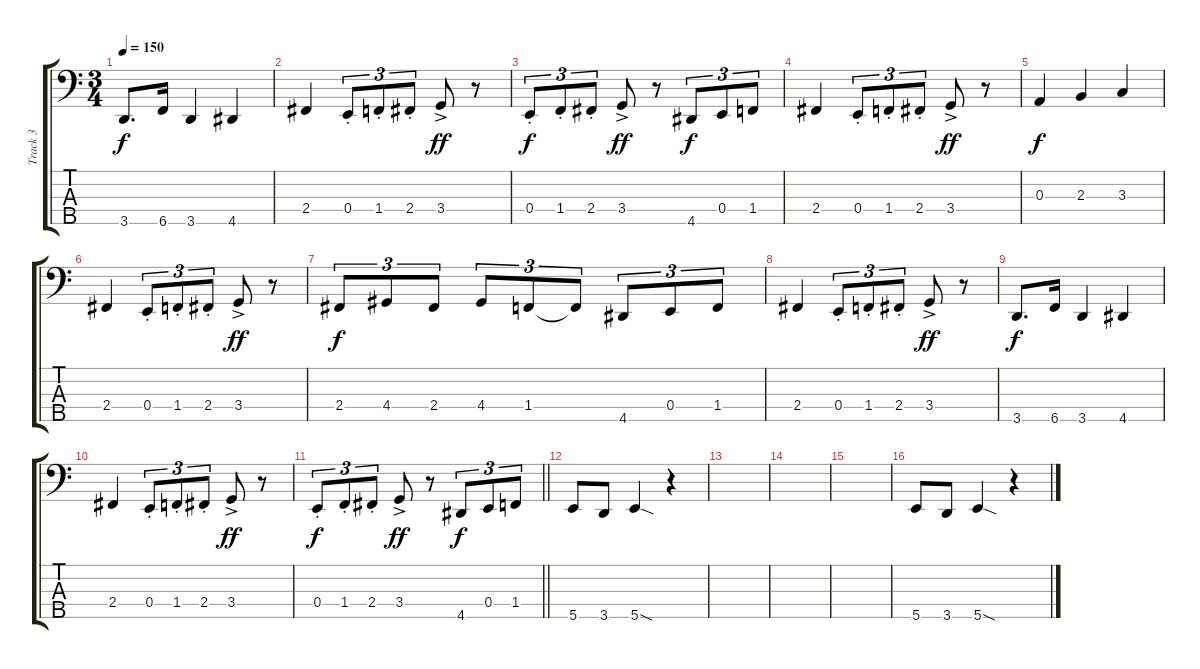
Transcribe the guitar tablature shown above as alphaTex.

\track ("Track 3" "Track 3") {instrument electricbassfinger}
\staff {score tabs}
\tuning (G2 D2 A1 E1 B0) {hide}
\ts (3 4)
\tempo 150
\clef f4
\ks c
3.5.8{d dy f} 6.5.16 3.5.4 4.5.4 |
2.4.4 0.4{st}.8{tu (3 2)} 1.4{st}.8{tu (3 2)} 2.4{st}.8{tu (3 2)} 3.4{ac}.8{dy ff} r.8 |
0.4{st}.8{tu (3 2) dy f} 1.4{st}.8{tu (3 2)} 2.4{st}.8{tu (3 2)} 3.4{ac}.8{dy ff} r.8 4.5.8{tu (3 2) dy f} 0.4.8{tu (3 2)} 1.4.8{tu (3 2)} |
2.4.4 0.4{st}.8{tu (3 2)} 1.4{st}.8{tu (3 2)} 2.4{st}.8{tu (3 2)} 3.4{ac}.8{dy ff} r.8 |
0.3.4{dy f} 2.3.4 3.3.4 |
2.4.4 0.4{st}.8{tu (3 2)} 1.4{st}.8{tu (3 2)} 2.4{st}.8{tu (3 2)} 3.4{ac}.8{dy ff} r.8 |
2.4.8{tu (3 2) dy f} 4.4.8{tu (3 2)} 2.4.8{tu (3 2)} 4.4.8{tu (3 2)} 1.4.8{tu (3 2)} 1.4{t}.8{tu (3 2)} 4.5.8{tu (3 2)} 0.4.8{tu (3 2)} 1.4.8{tu (3 2)} |
2.4.4 0.4{st}.8{tu (3 2)} 1.4{st}.8{tu (3 2)} 2.4{st}.8{tu (3 2)} 3.4{ac}.8{dy ff} r.8 |
3.5.8{d dy f} 6.5.16 3.5.4 4.5.4 |
2.4.4 0.4{st}.8{tu (3 2)} 1.4{st}.8{tu (3 2)} 2.4{st}.8{tu (3 2)} 3.4{ac}.8{dy ff} r.8 |
\barLineRight lightlight
0.4{st}.8{tu (3 2) dy f} 1.4{st}.8{tu (3 2)} 2.4{st}.8{tu (3 2)} 3.4{ac}.8{dy ff} r.8 4.5.8{tu (3 2) dy f} 0.4.8{tu (3 2)} 1.4.8{tu (3 2)} |
5.5.8 3.5.8 5.5{sod}.4 r.4 |
|
|
|
5.5.8 3.5.8 5.5{sod}.4 r.4
